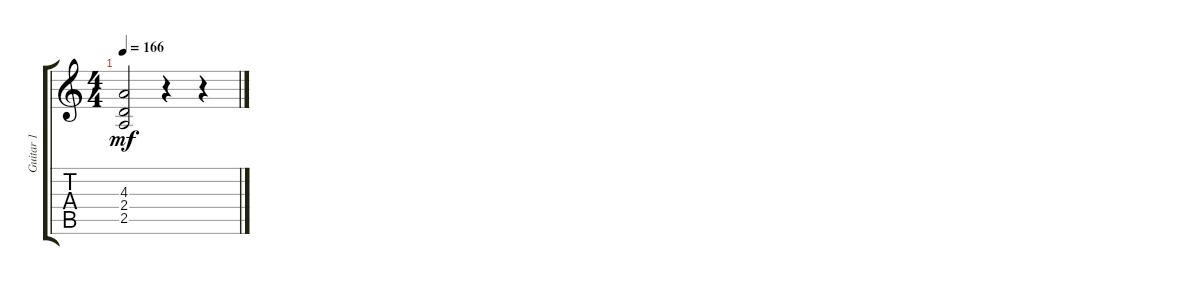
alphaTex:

\track ("Guitar 1" "Guitar 1") {instrument overdrivenguitar}
\staff {score tabs}
\tuning (D4 A3 F3 C3 G2 D2) {hide}
\ts (4 4)
\tempo 166
\clef g2
\ks c
(4.3 2.4 2.5).2{dy mf} r.4 r.4
